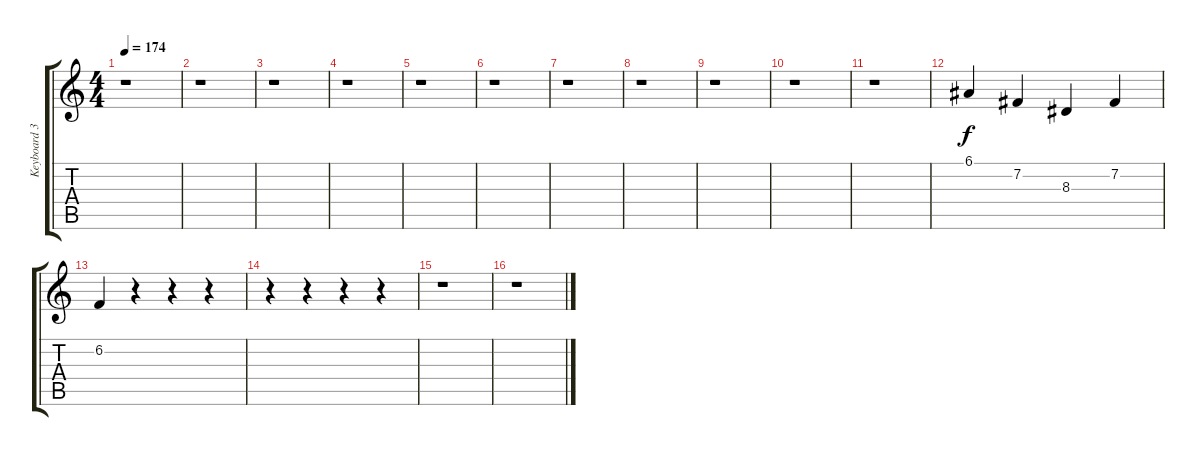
\track ("Keyboard 3." "Keyboard 3") {instrument stringensemble1}
\staff {score tabs}
\tuning (E4 B3 G3 D3 A2 E2) {hide}
\ts (4 4)
\tempo 174
\clef g2
\ks c
r.1{dy f} |
r.1 |
r.1 |
r.1 |
r.1 |
r.1 |
r.1 |
r.1 |
r.1 |
r.1 |
r.1 |
6.1.4 7.2.4 8.3.4 7.2.4 |
6.2.4 r.4 r.4 r.4 |
r.4 r.4 r.4 r.4 |
r.1 |
r.1
